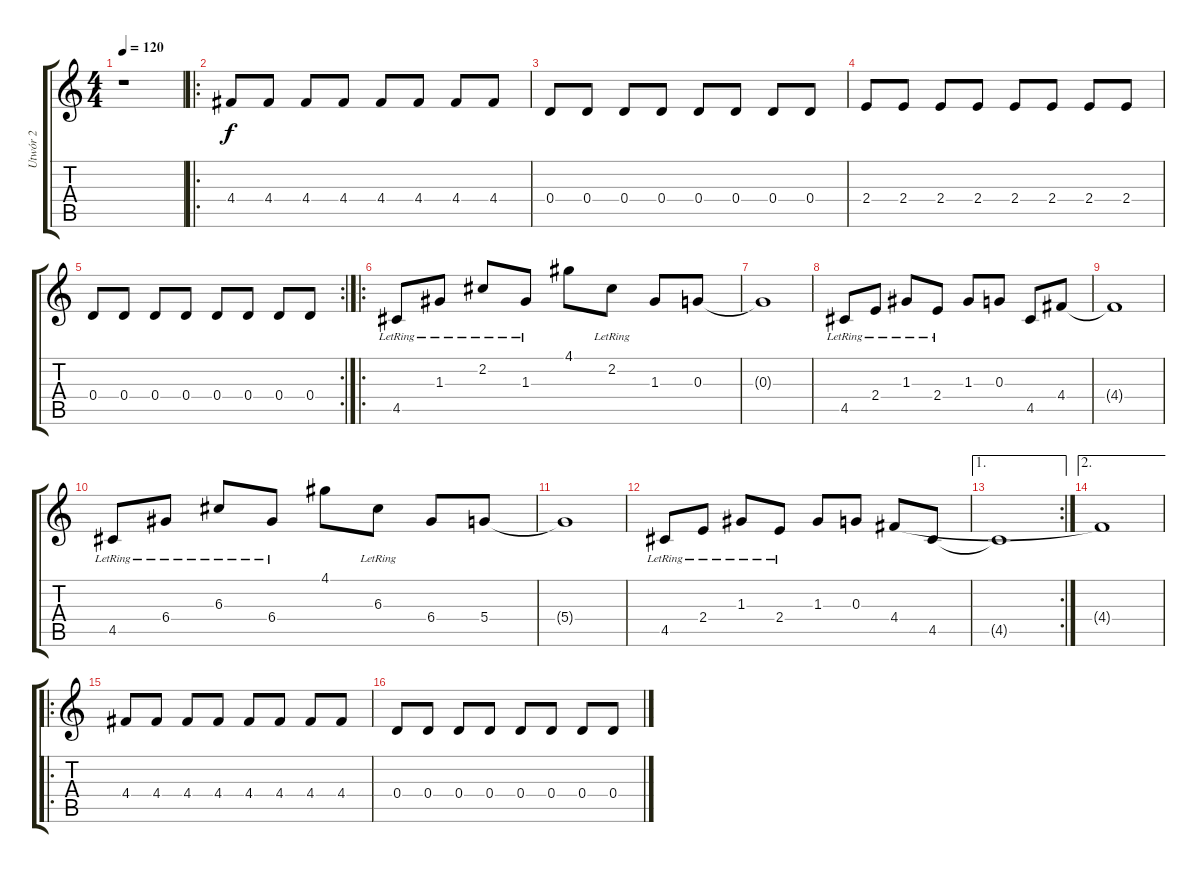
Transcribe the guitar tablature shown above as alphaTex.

\track ("Utwór 2" "Utwór 2") {instrument distortionguitar}
\staff {score tabs}
\tuning (E4 B3 G3 D3 A2 D2) {hide}
\ts (4 4)
\tempo 120
\clef g2
\ks c
r.1{dy f instrument distortionguitar} |
\ro
4.4.8 4.4.8 4.4.8 4.4.8 4.4.8 4.4.8 4.4.8 4.4.8 |
0.4.8 0.4.8 0.4.8 0.4.8 0.4.8 0.4.8 0.4.8 0.4.8 |
2.4.8 2.4.8 2.4.8 2.4.8 2.4.8 2.4.8 2.4.8 2.4.8 |
\rc 2
0.4.8 0.4.8 0.4.8 0.4.8 0.4.8 0.4.8 0.4.8 0.4.8 |
\ro
4.5{lr}.8{instrument electricguitarclean} 1.3{lr}.8 2.2{lr}.8 1.3{lr}.8 4.1.8 2.2{lr}.8 1.3.8 0.3.8 |
0.3{t}.1{instrument electricguitarclean} |
4.5{lr}.8{instrument electricguitarclean} 2.4{lr}.8 1.3{lr}.8 2.4{lr}.8 1.3.8 0.3.8 4.5.8 4.4.8 |
4.4{t}.1 |
4.5{lr}.8{instrument electricguitarclean} 6.4{lr}.8 6.3{lr}.8 6.4{lr}.8 4.1.8 6.3{lr}.8 6.4.8 5.4.8 |
5.4{t}.1{instrument electricguitarclean} |
4.5{lr}.8{instrument electricguitarclean} 2.4{lr}.8 1.3{lr}.8 2.4{lr}.8 1.3.8 0.3.8 4.4.8 4.5.8 |
\ae 1
\rc 2
4.5{t}.1 |
\ae 2
4.4{t}.1{instrument distortionguitar} |
\ro
4.4.8 4.4.8 4.4.8 4.4.8 4.4.8 4.4.8 4.4.8 4.4.8 |
0.4.8 0.4.8 0.4.8 0.4.8 0.4.8 0.4.8 0.4.8 0.4.8
